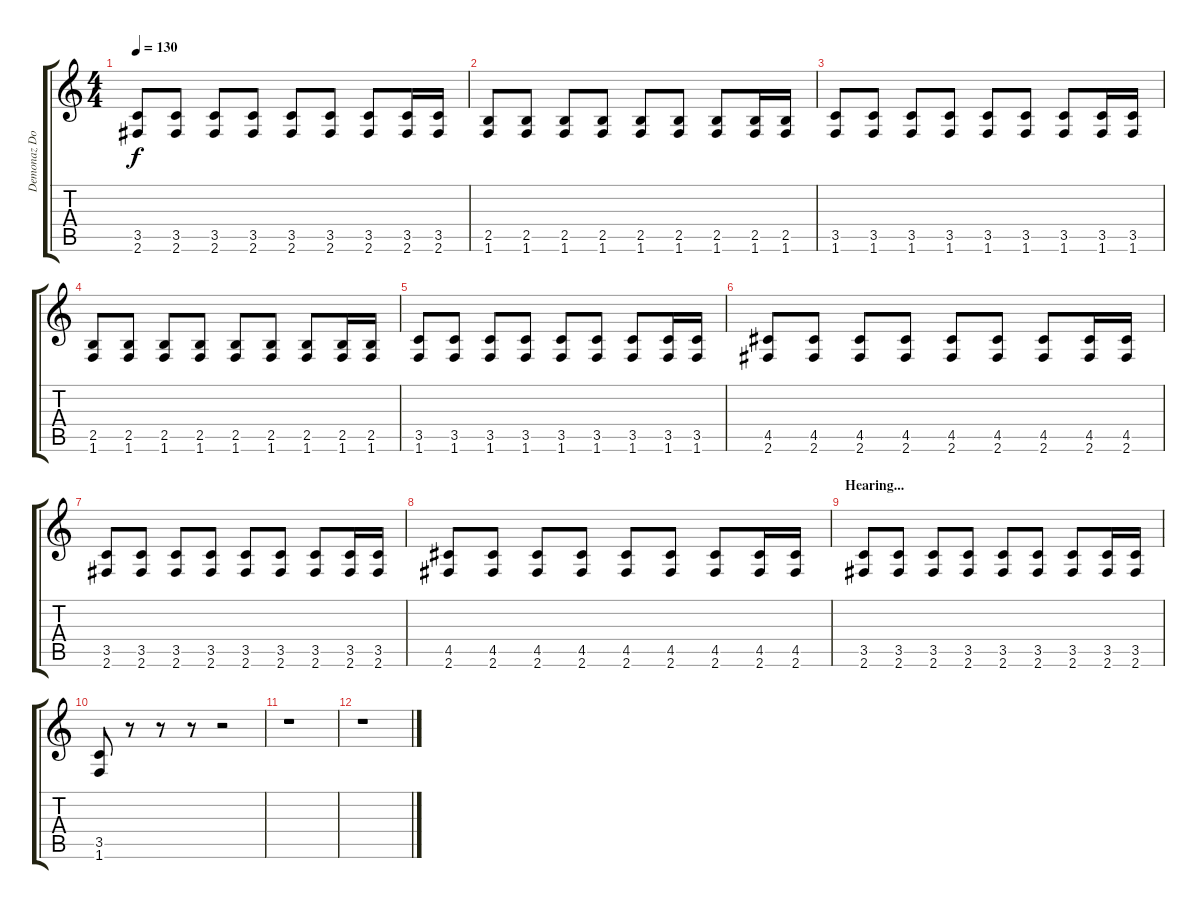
\track ("Demonaz Doom Occulta" "Demonaz Do") {instrument distortionguitar}
\staff {score tabs}
\tuning (E4 B3 G3 D3 A2 E2) {hide}
\ts (4 4)
\tempo 130
\clef g2
\ks c
(3.5 2.6).8{dy f} (3.5 2.6).8 (3.5 2.6).8 (3.5 2.6).8 (3.5 2.6).8 (3.5 2.6).8 (3.5 2.6).8 (3.5 2.6).16 (3.5 2.6).16 |
(2.5 1.6).8 (2.5 1.6).8 (2.5 1.6).8 (2.5 1.6).8 (2.5 1.6).8 (2.5 1.6).8 (2.5 1.6).8 (2.5 1.6).16 (2.5 1.6).16 |
(3.5 1.6).8 (3.5 1.6).8 (3.5 1.6).8 (3.5 1.6).8 (3.5 1.6).8 (3.5 1.6).8 (3.5 1.6).8 (3.5 1.6).16 (3.5 1.6).16 |
(2.5 1.6).8 (2.5 1.6).8 (2.5 1.6).8 (2.5 1.6).8 (2.5 1.6).8 (2.5 1.6).8 (2.5 1.6).8 (2.5 1.6).16 (2.5 1.6).16 |
(3.5 1.6).8 (3.5 1.6).8 (3.5 1.6).8 (3.5 1.6).8 (3.5 1.6).8 (3.5 1.6).8 (3.5 1.6).8 (3.5 1.6).16 (3.5 1.6).16 |
(4.5 2.6).8 (4.5 2.6).8 (4.5 2.6).8 (4.5 2.6).8 (4.5 2.6).8 (4.5 2.6).8 (4.5 2.6).8 (4.5 2.6).16 (4.5 2.6).16 |
(3.5 2.6).8 (3.5 2.6).8 (3.5 2.6).8 (3.5 2.6).8 (3.5 2.6).8 (3.5 2.6).8 (3.5 2.6).8 (3.5 2.6).16 (3.5 2.6).16 |
(4.5 2.6).8 (4.5 2.6).8 (4.5 2.6).8 (4.5 2.6).8 (4.5 2.6).8 (4.5 2.6).8 (4.5 2.6).8 (4.5 2.6).16 (4.5 2.6).16 |
\section ("" "Hearing...")
(3.5 2.6).8 (3.5 2.6).8 (3.5 2.6).8 (3.5 2.6).8 (3.5 2.6).8 (3.5 2.6).8 (3.5 2.6).8 (3.5 2.6).16 (3.5 2.6).16 |
(3.5 1.6).8 r.8 r.8 r.8 r.2 |
r.1 |
r.1
